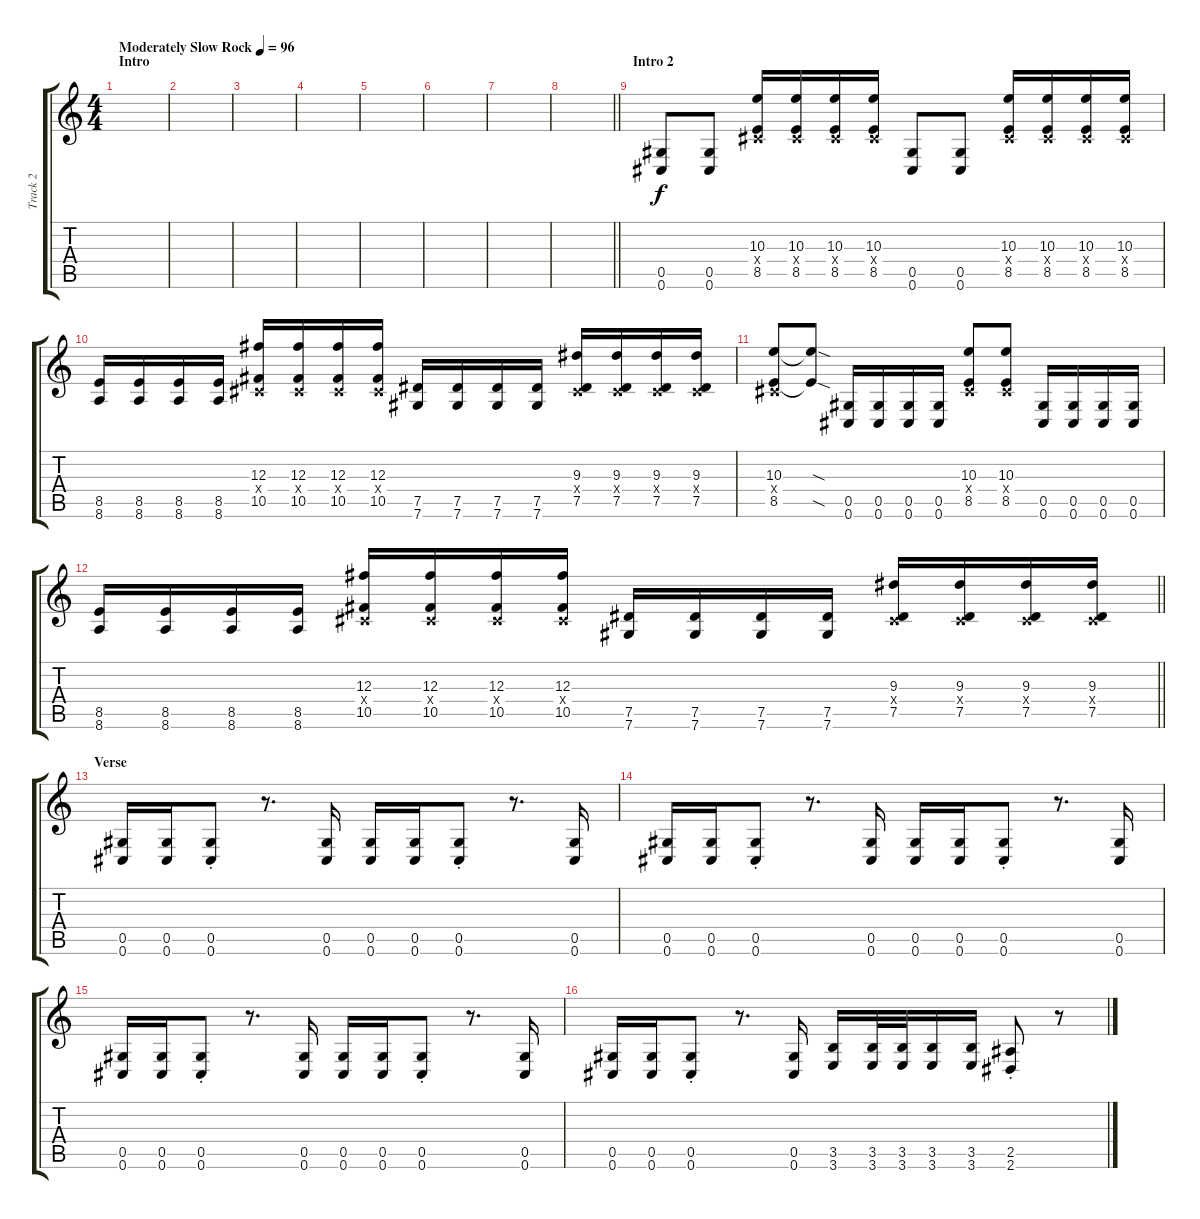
\track ("Track 2" "Track 2") {instrument distortionguitar}
\staff {score tabs}
\tuning (Eb4 Bb3 Gb3 Db3 Ab2 Db2) {hide}
\ts (4 4)
\section ("" "Intro")
\tempo (96 "Moderately Slow Rock")
\clef g2
\ks c
|
|
|
|
|
|
|
\barLineRight lightlight
|
\section ("" "Intro 2")
(0.5 0.6).8 (0.5 0.6).8 (10.3 0.4{x} 8.5).16 (10.3 0.4{x} 8.5).16 (10.3 0.4{x} 8.5).16 (10.3 0.4{x} 8.5).16 (0.5 0.6).8 (0.5 0.6).8 (10.3 0.4{x} 8.5).16 (10.3 0.4{x} 8.5).16 (10.3 0.4{x} 8.5).16 (10.3 0.4{x} 8.5).16 |
(8.5 8.6).16 (8.5 8.6).16 (8.5 8.6).16 (8.5 8.6).16 (12.3 0.4{x} 10.5).16 (12.3 0.4{x} 10.5).16 (12.3 0.4{x} 10.5).16 (12.3 0.4{x} 10.5).16 (7.5 7.6).16 (7.5 7.6).16 (7.5 7.6).16 (7.5 7.6).16 (9.3 0.4{x} 7.5).16 (9.3 0.4{x} 7.5).16 (9.3 0.4{x} 7.5).16 (9.3 0.4{x} 7.5).16 |
(10.3 0.4{x} 8.5).8 (10.3{sod t} 8.5{sod t}).8 (0.5 0.6).16 (0.5 0.6).16 (0.5 0.6).16 (0.5 0.6).16 (10.3 0.4{x} 8.5).8 (10.3 0.4{x} 8.5).8 (0.5 0.6).16 (0.5 0.6).16 (0.5 0.6).16 (0.5 0.6).16 |
\barLineRight lightlight
(8.5 8.6).16 (8.5 8.6).16 (8.5 8.6).16 (8.5 8.6).16 (12.3 0.4{x} 10.5).16 (12.3 0.4{x} 10.5).16 (12.3 0.4{x} 10.5).16 (12.3 0.4{x} 10.5).16 (7.5 7.6).16 (7.5 7.6).16 (7.5 7.6).16 (7.5 7.6).16 (9.3 0.4{x} 7.5).16 (9.3 0.4{x} 7.5).16 (9.3 0.4{x} 7.5).16 (9.3 0.4{x} 7.5).16 |
\section ("" "Verse")
(0.5 0.6).16 (0.5 0.6).16 (0.5{st} 0.6{st}).8 r.8{d} (0.5 0.6).16 (0.5 0.6).16 (0.5 0.6).16 (0.5{st} 0.6{st}).8 r.8{d} (0.5 0.6).16 |
(0.5 0.6).16 (0.5 0.6).16 (0.5{st} 0.6{st}).8 r.8{d} (0.5 0.6).16 (0.5 0.6).16 (0.5 0.6).16 (0.5{st} 0.6{st}).8 r.8{d} (0.5 0.6).16 |
(0.5 0.6).16 (0.5 0.6).16 (0.5{st} 0.6{st}).8 r.8{d} (0.5 0.6).16 (0.5 0.6).16 (0.5 0.6).16 (0.5{st} 0.6{st}).8 r.8{d} (0.5 0.6).16 |
(0.5 0.6).16 (0.5 0.6).16 (0.5{st} 0.6{st}).8 r.8{d} (0.5 0.6).16 (3.5 3.6).16 (3.5 3.6).32 (3.5 3.6).32 (3.5 3.6).16 (3.5 3.6).16 (2.5{st} 2.6{st}).8 r.8
